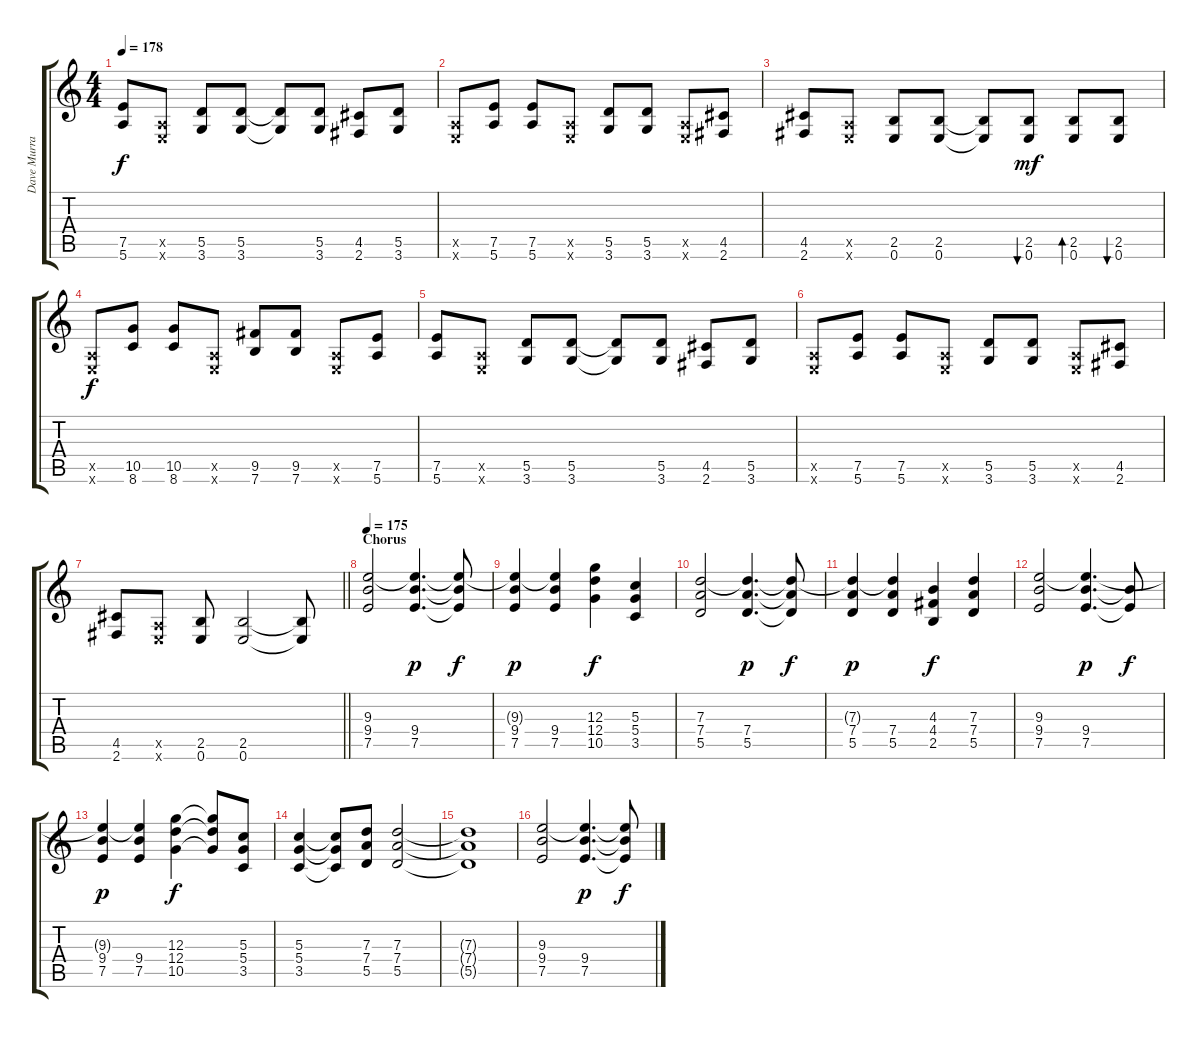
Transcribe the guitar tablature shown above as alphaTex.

\track ("Dave Murray" "Dave Murra") {instrument distortionguitar}
\staff {score tabs}
\tuning (E4 B3 G3 D3 A2 E2) {hide}
\ts (4 4)
\tempo 178
\clef g2
\ks c
(7.5 5.6).8{dy f} (0.5{x} 0.6{x}).8 (5.5 3.6).8 (5.5 3.6).8 (5.5{t} 3.6{t}).8 (5.5 3.6).8 (4.5 2.6).8 (5.5 3.6).8 |
(0.5{x} 0.6{x}).8 (7.5 5.6).8 (7.5 5.6).8 (0.5{x} 0.6{x}).8 (5.5 3.6).8 (5.5 3.6).8 (0.5{x} 0.6{x}).8 (4.5 2.6).8 |
(4.5 2.6).8 (0.5{x} 0.6{x}).8 (2.5 0.6).8 (2.5 0.6).8 (2.5{t} 0.6{t}).8 (2.5 0.6).8{bu 30 dy mf} (2.5 0.6).8{bd 30} (2.5 0.6).8{bu 30} |
(0.5{x} 0.6{x}).8{dy f} (10.5 8.6).8 (10.5 8.6).8 (0.5{x} 0.6{x}).8 (9.5 7.6).8 (9.5 7.6).8 (0.5{x} 0.6{x}).8 (7.5 5.6).8 |
(7.5 5.6).8 (0.5{x} 0.6{x}).8 (5.5 3.6).8 (5.5 3.6).8 (5.5{t} 3.6{t}).8 (5.5 3.6).8 (4.5 2.6).8 (5.5 3.6).8 |
(0.5{x} 0.6{x}).8 (7.5 5.6).8 (7.5 5.6).8 (0.5{x} 0.6{x}).8 (5.5 3.6).8 (5.5 3.6).8 (0.5{x} 0.6{x}).8 (4.5 2.6).8 |
\barLineRight lightlight
(4.5 2.6).8 (0.5{x} 0.6{x}).8 (2.5 0.6).8 (2.5 0.6).2 (2.5{t} 0.6{t}).8 |
\section ("" "Chorus")
\tempo 175
(9.3 9.4 7.5).2 (9.3{t} 9.4 7.5).4{d dy p} (9.3{t} 9.4{t} 7.5{t}).8{dy f} |
(9.3{t} 9.4 7.5).4{dy p} (9.3{t} 9.4 7.5).4 (12.3 12.4 10.5).4{dy f} (5.3 5.4 3.5).4 |
(7.3 7.4 5.5).2 (7.3{t} 7.4 5.5).4{d dy p} (7.3{t} 7.4{t} 5.5{t}).8{dy f} |
(7.3{t} 7.4 5.5).4{dy p} (7.3{t} 7.4 5.5).4 (4.3 4.4 2.5).4{dy f} (7.3 7.4 5.5).4 |
(9.3 9.4 7.5).2 (9.3{t} 9.4 7.5).4{d dy p} (9.4{t} 7.5{t}).8{dy f} |
(9.3{t} 9.4 7.5).4{dy p} (9.3{t} 9.4 7.5).4 (12.3 12.4 10.5).4{dy f} (12.3{t} 12.4{t} 10.5{t}).8 (5.3 5.4 3.5).8 |
(5.3 5.4 3.5).4 (5.3{t} 5.4{t} 3.5{t}).8 (7.3 7.4 5.5).8 (7.3 7.4 5.5).2 |
(7.3{t} 7.4{t} 5.5{t}).1 |
(9.3 9.4 7.5).2 (9.3{t} 9.4 7.5).4{d dy p} (9.3{t} 9.4{t} 7.5{t}).8{dy f}
